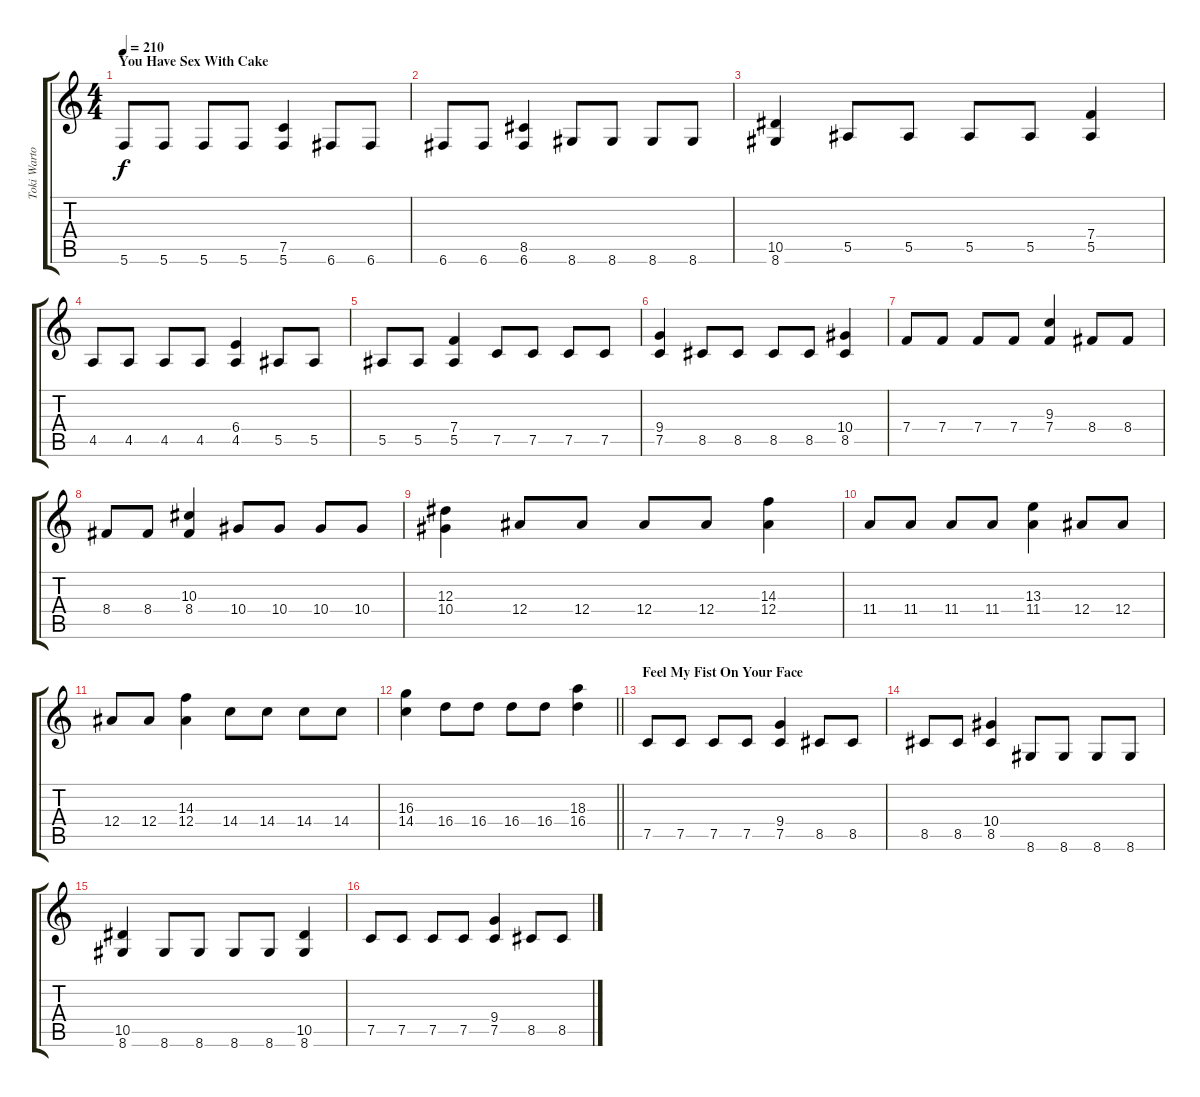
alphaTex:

\track ("Toki Wartooth (Rhythm Guitar)" "Toki Warto") {instrument distortionguitar}
\staff {score tabs}
\tuning (C4 G3 Eb3 Bb2 F2 C2) {hide}
\ts (4 4)
\section ("" "You Have Sex With Cake")
\tempo 210
\clef g2
\ks c
5.6.8{dy f} 5.6.8 5.6.8 5.6.8 (7.5 5.6).4 6.6.8 6.6.8 |
6.6.8 6.6.8 (8.5 6.6).4 8.6.8 8.6.8 8.6.8 8.6.8 |
(10.5 8.6).4 5.5.8 5.5.8 5.5.8 5.5.8 (7.4 5.5).4 |
4.5.8 4.5.8 4.5.8 4.5.8 (6.4 4.5).4 5.5.8 5.5.8 |
5.5.8 5.5.8 (7.4 5.5).4 7.5.8 7.5.8 7.5.8 7.5.8 |
(9.4 7.5).4 8.5.8 8.5.8 8.5.8 8.5.8 (10.4 8.5).4 |
7.4.8 7.4.8 7.4.8 7.4.8 (9.3 7.4).4 8.4.8 8.4.8 |
8.4.8 8.4.8 (10.3 8.4).4 10.4.8 10.4.8 10.4.8 10.4.8 |
(12.3 10.4).4 12.4.8 12.4.8 12.4.8 12.4.8 (14.3 12.4).4 |
11.4.8 11.4.8 11.4.8 11.4.8 (13.3 11.4).4 12.4.8 12.4.8 |
12.4.8 12.4.8 (14.3 12.4).4 14.4.8 14.4.8 14.4.8 14.4.8 |
\barLineRight lightlight
(16.3 14.4).4 16.4.8 16.4.8 16.4.8 16.4.8 (18.3 16.4).4 |
\section ("" "Feel My Fist On Your Face")
7.5.8 7.5.8 7.5.8 7.5.8 (9.4 7.5).4 8.5.8 8.5.8 |
8.5.8 8.5.8 (10.4 8.5).4 8.6.8 8.6.8 8.6.8 8.6.8 |
(10.5 8.6).4 8.6.8 8.6.8 8.6.8 8.6.8 (10.5 8.6).4 |
7.5.8 7.5.8 7.5.8 7.5.8 (9.4 7.5).4 8.5.8 8.5.8
